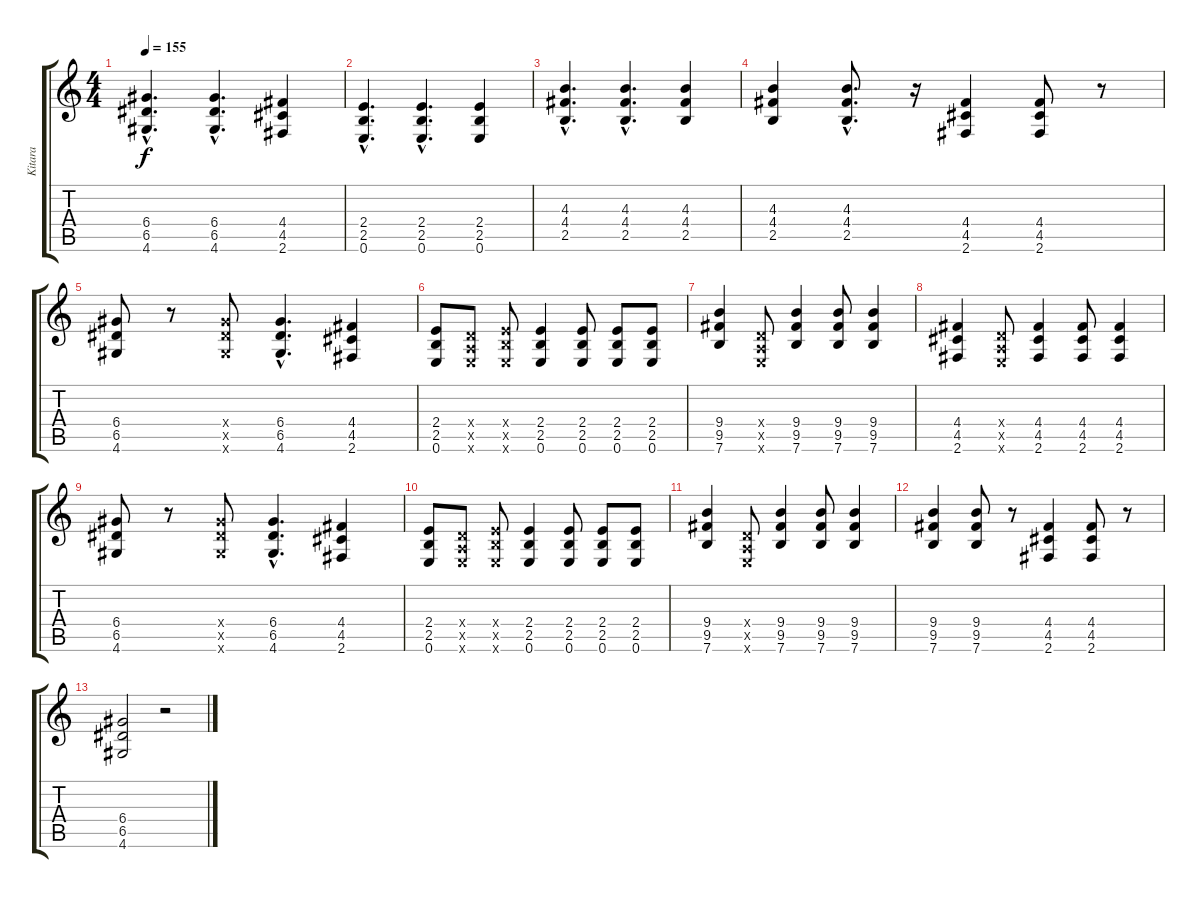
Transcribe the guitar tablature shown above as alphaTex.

\track ("Kitara" "Kitara") {instrument acousticguitarsteel}
\staff {score tabs}
\tuning (E4 B3 G3 D3 A2 E2) {hide}
\ts (4 4)
\tempo 155
\clef g2
\ks c
(6.4{hac} 6.5{hac} 4.6{hac}).4{d dy f} (6.4{hac} 6.5{hac} 4.6{hac}).4{d} (4.4 4.5 2.6).4 |
(2.4{hac} 2.5{hac} 0.6{hac}).4{d} (2.4{hac} 2.5{hac} 0.6{hac}).4{d} (2.4 2.5 0.6).4 |
(4.3{hac} 4.4{hac} 2.5{hac}).4{d} (4.3{hac} 4.4{hac} 2.5{hac}).4{d} (4.3 4.4 2.5).4 |
(4.3 4.4 2.5).4 (4.3{hac} 4.4{hac} 2.5{hac}).8{d} r.16 (4.4 4.5 2.6).4 (4.4 4.5 2.6).8 r.8 |
(6.4 6.5 4.6).8 r.8 (6.4{x} 6.5{x} 4.6{x}).8 (6.4{hac} 6.5{hac} 4.6{hac}).4{d} (4.4 4.5 2.6).4 |
(2.4 2.5 0.6).8 (0.4{x} 0.5{x} 0.6{x}).8 (2.4{x} 2.5{x} 0.6{x}).8 (2.4 2.5 0.6).4 (2.4 2.5 0.6).8 (2.4 2.5 0.6).8 (2.4 2.5 0.6).8 |
(9.4 9.5 7.6).4 (0.4{x} 0.5{x} 0.6{x}).8 (9.4 9.5 7.6).4 (9.4 9.5 7.6).8 (9.4 9.5 7.6).4 |
(4.4 4.5 2.6).4 (0.4{x} 0.5{x} 0.6{x}).8 (4.4 4.5 2.6).4 (4.4 4.5 2.6).8 (4.4 4.5 2.6).4 |
(6.4 6.5 4.6).8 r.8 (6.4{x} 6.5{x} 4.6{x}).8 (6.4{hac} 6.5{hac} 4.6{hac}).4{d} (4.4 4.5 2.6).4 |
(2.4 2.5 0.6).8 (0.4{x} 0.5{x} 0.6{x}).8 (2.4{x} 2.5{x} 0.6{x}).8 (2.4 2.5 0.6).4 (2.4 2.5 0.6).8 (2.4 2.5 0.6).8 (2.4 2.5 0.6).8 |
(9.4 9.5 7.6).4 (0.4{x} 0.5{x} 0.6{x}).8 (9.4 9.5 7.6).4 (9.4 9.5 7.6).8 (9.4 9.5 7.6).4 |
(9.4 9.5 7.6).4 (9.4 9.5 7.6).8 r.8 (4.4 4.5 2.6).4 (4.4 4.5 2.6).8 r.8 |
(6.4 6.5 4.6).2 r.2
